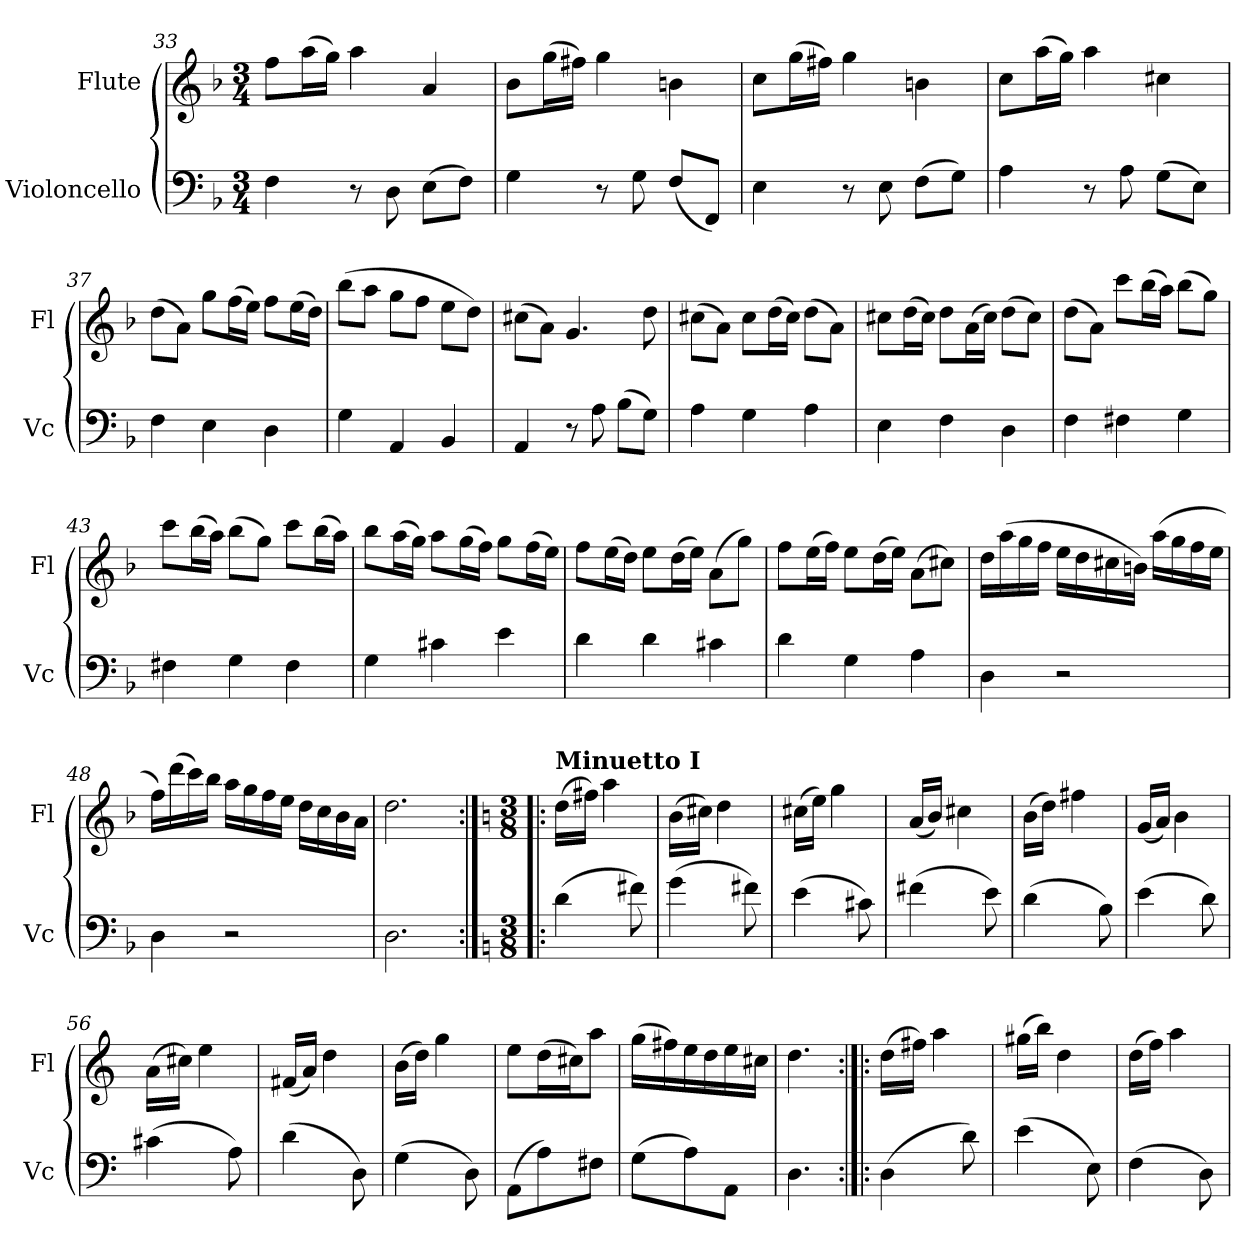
**kern	**kern
*part2	*part1
*staff2	*staff1
*I"Violoncello	*I"Flute
*I'Vc	*I'Fl
*clefF4	*clefG2
*k[b-]	*k[b-]
*M3/4	*M3/4
=33	=33
4F\	8ff\L
.	(>16aa\L
.	16gg\JJ)
8r	4aa\
8D\	.
(>8E\L	4a/
8F\J)	.
!!LO:LB:g=z
=34	=34
4G\	8b-\L
.	(>16gg\L
.	16ff#X\JJ)
8r	4gg\
8G\	.
(<8F/L	4bn\
8FF/J)	.
=35	=35
4E\	8cc\L
.	(>16gg\L
.	16ff#X\JJ)
8r	4gg\
8E\	.
(>8F\L	4bn\
8G\J)	.
=36	=36
4A\	8cc\L
.	(>16aa\L
.	16gg\JJ)
8r	4aa\
8A\	.
(>8G\L	4cc#X\
8E\J)	.
=37	=37
4F\	(>8dd\L
.	8a\J)
4E\	8gg\L
.	(>16ff\L
.	16ee\JJ)
4D\	8ff\L
.	(>16ee\L
.	16dd\JJ)
=38	=38
4G\	(>8bb-\L
.	8aa\J
4AA/	8gg\L
.	8ff\J
4BB-/	8ee\L
.	8dd\J)
=39	=39
4AA/	(>8cc#X\L
.	8a\J)
8r	4.g/
8A\	.
(>8B-\L	.
8G\J)	8dd\
!!LO:LB:g=z
=40	=40
4A\	(>8cc#X\L
.	8a\J)
4G\	8cc#\L
.	(>16dd\L
.	16cc#\JJ)
4A\	(>8dd\L
.	8a\J)
=41	=41
4E\	8cc#X\L
.	(>16dd\L
.	16cc#\JJ)
4F\	8dd\L
.	(>16a\L
.	16cc#\JJ)
4D\	(>8dd\L
.	8cc#\J)
=42	=42
4F\	(>8dd\L
.	8a\J)
4F#X\	8ccc\L
.	(>16bb-\L
.	16aa\JJ)
4G\	(>8bb-\L
.	8gg\J)
=43	=43
4F#X\	8ccc\L
.	(>16bb-\L
.	16aa\JJ)
4G\	(>8bb-\L
.	8gg\J)
4F#\	8ccc\L
.	(>16bb-\L
.	16aa\JJ)
=44	=44
4G\	8bb-\L
.	(>16aa\L
.	16gg\JJ)
4c#X\	8aa\L
.	(>16gg\L
.	16ff\JJ)
4e\	8gg\L
.	(>16ff\L
.	16ee\JJ)
!!LO:PB:g=z
=45	=45
4d\	8ff\L
.	(>16ee\L
.	16dd\JJ)
4d\	8ee\L
.	(>16dd\L
.	16ee\JJ)
4c#X\	(>8a\L
.	8gg\J)
=46	=46
4d\	8ff\L
.	(>16ee\L
.	16ff\JJ)
4G\	8ee\L
.	(>16dd\L
.	16ee\JJ)
4A\	(>8a\L
.	8cc#X\J)
=47	=47
4D\	16dd\LL
.	(>16aa\
.	16gg\
.	16ff\JJ
2r	16ee\LL
.	16dd\
.	16cc#X\
.	16bn\JJ)
.	(>16aa\LL
.	16gg\
.	16ff\
.	16ee\JJ
=48	=48
4D\	16ff\LL)
.	(>16ddd\
.	16ccc\)
.	16bb-\JJ
2r	16aa\LL
.	16gg\
.	16ff\
.	16ee\JJ
.	16dd\LL
.	16cc\
.	16b-\
.	16a\JJ
=49	=49
2.D\	2.dd\
!!LO:LB:g=z
=50:|!|:	=50:|!|:
*k[]	*k[]
*M3/8	*M3/8
*	*MM50
!	!LO:TX:a:B:t=Minuetto I
(>4d\	(>16dd\LL
.	16ff#X\JJ)
.	4aa\
8f#X\)	.
=51	=51
(>4g\	(>16b\LL
.	16cc#X\JJ)
.	4dd\
8f#X\)	.
=52	=52
(>4e\	(>16cc#X\LL
.	16ee\JJ)
.	4gg\
8c#X\)	.
=53	=53
(>4f#X\	(<16a/LL
.	16b/JJ)
.	4cc#X\
8e\)	.
=54	=54
(>4d\	(>16b\LL
.	16dd\JJ)
.	4ff#X\
8B\)	.
=55	=55
(>4e\	(<16g/LL
.	16a/JJ)
.	4b\
8d\)	.
=56	=56
(>4c#X\	(>16a\LL
.	16cc#X\JJ)
.	4ee\
8A\)	.
=57	=57
(>4d\	(<16f#X/LL
.	16a/JJ)
.	4dd\
8D\)	.
=58	=58
(>4G\	(>16b\LL
.	16dd\JJ)
.	4gg\
8D\)	.
!!LO:LB:g=z
=59	=59
(>8AA\L	8ee\L
8A\)	(>16dd\L
.	16cc#X\J)
8F#X\J	8aa\J
=60	=60
(>8G\L	(>16gg\LL
.	16ff#X\)
8A\)	16ee\
.	16dd\
8AA\J	16ee\
.	16cc#X\JJ
=61	=61
4.D\	4.dd\
=62:|!|:	=62:|!|:
(>4D\	(>16dd\LL
.	16ff#X\JJ)
.	4aa\
8d\)	.
=63	=63
(>4e\	(>16gg#X\LL
.	16bb\JJ)
.	4dd\
8E\)	.
=64	=64
(>4F\	(>16dd\LL
.	16ff\JJ)
.	4aa\
8D\)	.
=	=
*-	*-
